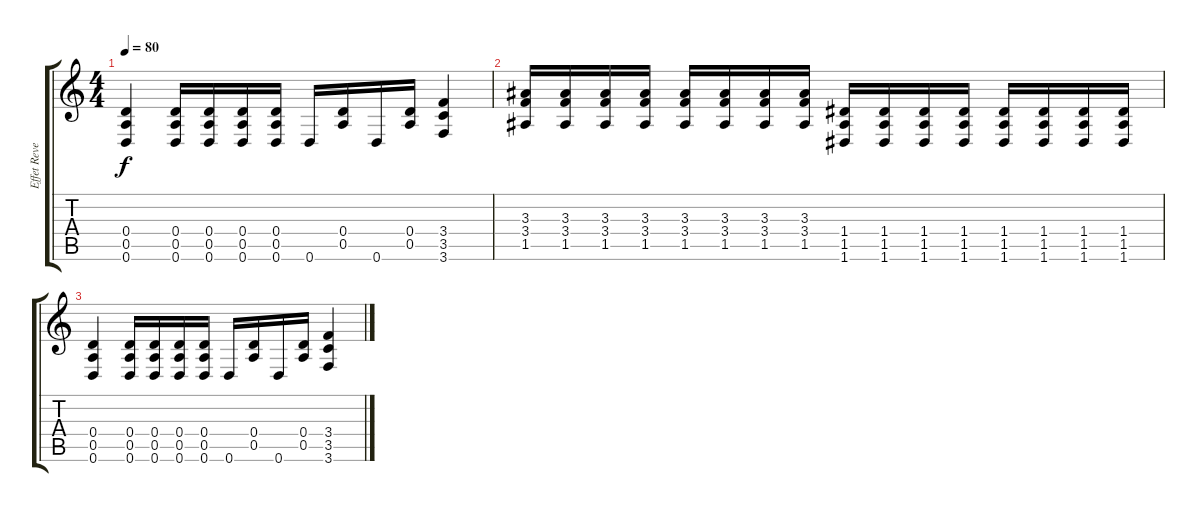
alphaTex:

\track ("Effet Reverb" "Effet Reve") {instrument electricguitarjazz}
\staff {score tabs}
\tuning (E4 B3 G3 D3 A2 D2) {hide}
\ts (4 4)
\tempo 80
\clef g2
\ks c
(0.4 0.5 0.6).4{dy f} (0.4 0.5 0.6).16 (0.4 0.5 0.6).16 (0.4 0.5 0.6).16 (0.4 0.5 0.6).16 0.6.16 (0.4 0.5).16 0.6.16 (0.4 0.5).16 (3.4 3.5 3.6).4 |
(3.3 3.4 1.5).16 (3.3 3.4 1.5).16 (3.3 3.4 1.5).16 (3.3 3.4 1.5).16 (3.3 3.4 1.5).16 (3.3 3.4 1.5).16 (3.3 3.4 1.5).16 (3.3 3.4 1.5).16 (1.4 1.5 1.6).16 (1.4 1.5 1.6).16 (1.4 1.5 1.6).16 (1.4 1.5 1.6).16 (1.4 1.5 1.6).16 (1.4 1.5 1.6).16 (1.4 1.5 1.6).16 (1.4 1.5 1.6).16 |
(0.4 0.5 0.6).4 (0.4 0.5 0.6).16 (0.4 0.5 0.6).16 (0.4 0.5 0.6).16 (0.4 0.5 0.6).16 0.6.16 (0.4 0.5).16 0.6.16 (0.4 0.5).16 (3.4 3.5 3.6).4
